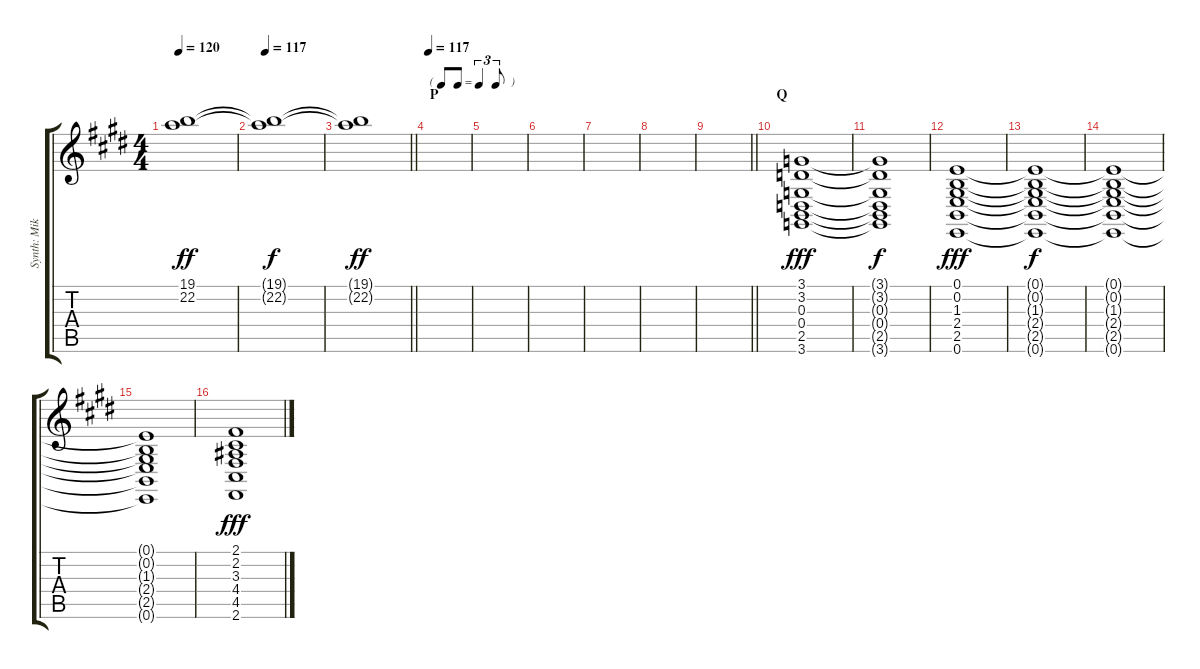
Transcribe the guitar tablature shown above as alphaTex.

\track ("Synth: Mike" "Synth: Mik") {instrument synthstrings1}
\staff {score tabs}
\tuning (E4 B3 G3 D3 A2 E2) {hide}
\ts (4 4)
\tempo 120
\clef g2
\ks e
(19.1{t} 22.2{t}).1{dy ff} |
\tempo 117
(19.1{t} 22.2{t}).1{dy f} |
\barLineRight lightlight
(19.1{t} 22.2{t}).1{dy ff} |
\tf triplet8th
\section ("" "P")
\tempo 117
|
|
|
|
|
\barLineRight lightlight
|
\section ("" "Q")
(3.1 3.2 0.3 0.4 2.5 3.6).1{dy fff} |
(3.1{t} 3.2{t} 0.3{t} 0.4{t} 2.5{t} 3.6{t}).1{dy f} |
(0.1 0.2 1.3 2.4 2.5 0.6).1{dy fff} |
(0.1{t} 0.2{t} 1.3{t} 2.4{t} 2.5{t} 0.6{t}).1{dy f} |
(0.1{t} 0.2{t} 1.3{t} 2.4{t} 2.5{t} 0.6{t}).1 |
(0.1{t} 0.2{t} 1.3{t} 2.4{t} 2.5{t} 0.6{t}).1 |
(2.1 2.2 3.3 4.4 4.5 2.6).1{dy fff}
